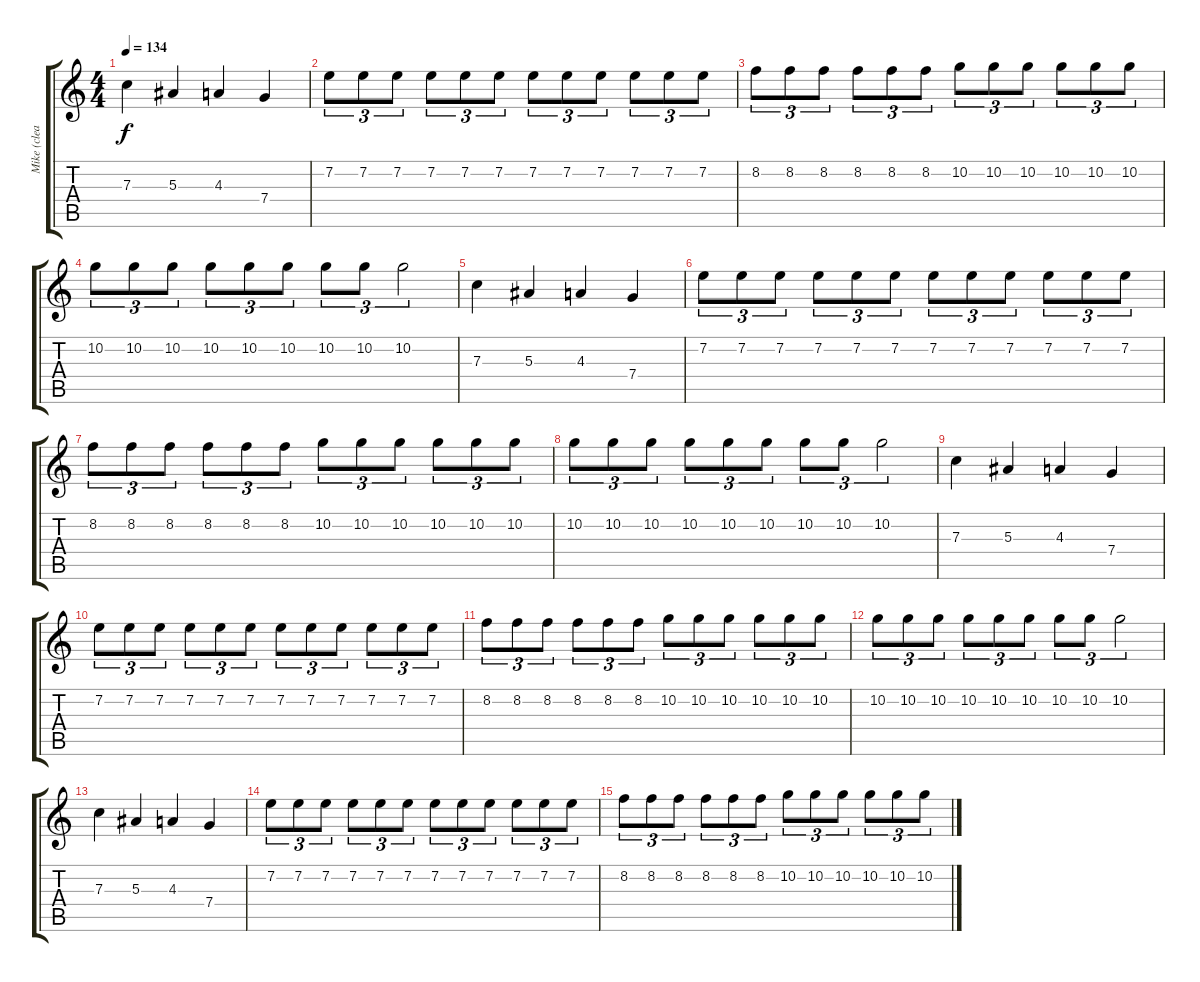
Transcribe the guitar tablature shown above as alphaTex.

\track ("Mike (clean/overdub)" "Mike (clea") {instrument acousticguitarsteel}
\staff {score tabs}
\tuning (D4 A3 F3 C3 G2 D2) {hide}
\ts (4 4)
\tempo 134
\clef g2
\ks c
7.3.4{dy f} 5.3.4 4.3.4 7.4.4 |
7.2.8{tu (3 2)} 7.2.8{tu (3 2)} 7.2.8{tu (3 2)} 7.2.8{tu (3 2)} 7.2.8{tu (3 2)} 7.2.8{tu (3 2)} 7.2.8{tu (3 2)} 7.2.8{tu (3 2)} 7.2.8{tu (3 2)} 7.2.8{tu (3 2)} 7.2.8{tu (3 2)} 7.2.8{tu (3 2)} |
8.2.8{tu (3 2)} 8.2.8{tu (3 2)} 8.2.8{tu (3 2)} 8.2.8{tu (3 2)} 8.2.8{tu (3 2)} 8.2.8{tu (3 2)} 10.2.8{tu (3 2)} 10.2.8{tu (3 2)} 10.2.8{tu (3 2)} 10.2.8{tu (3 2)} 10.2.8{tu (3 2)} 10.2.8{tu (3 2)} |
10.2.8{tu (3 2)} 10.2.8{tu (3 2)} 10.2.8{tu (3 2)} 10.2.8{tu (3 2)} 10.2.8{tu (3 2)} 10.2.8{tu (3 2)} 10.2.8{tu (3 2)} 10.2.8{tu (3 2)} 10.2.2{tu (3 2)} |
7.3.4 5.3.4 4.3.4 7.4.4 |
7.2.8{tu (3 2)} 7.2.8{tu (3 2)} 7.2.8{tu (3 2)} 7.2.8{tu (3 2)} 7.2.8{tu (3 2)} 7.2.8{tu (3 2)} 7.2.8{tu (3 2)} 7.2.8{tu (3 2)} 7.2.8{tu (3 2)} 7.2.8{tu (3 2)} 7.2.8{tu (3 2)} 7.2.8{tu (3 2)} |
8.2.8{tu (3 2)} 8.2.8{tu (3 2)} 8.2.8{tu (3 2)} 8.2.8{tu (3 2)} 8.2.8{tu (3 2)} 8.2.8{tu (3 2)} 10.2.8{tu (3 2)} 10.2.8{tu (3 2)} 10.2.8{tu (3 2)} 10.2.8{tu (3 2)} 10.2.8{tu (3 2)} 10.2.8{tu (3 2)} |
10.2.8{tu (3 2)} 10.2.8{tu (3 2)} 10.2.8{tu (3 2)} 10.2.8{tu (3 2)} 10.2.8{tu (3 2)} 10.2.8{tu (3 2)} 10.2.8{tu (3 2)} 10.2.8{tu (3 2)} 10.2.2{tu (3 2)} |
7.3.4 5.3.4 4.3.4 7.4.4 |
7.2.8{tu (3 2)} 7.2.8{tu (3 2)} 7.2.8{tu (3 2)} 7.2.8{tu (3 2)} 7.2.8{tu (3 2)} 7.2.8{tu (3 2)} 7.2.8{tu (3 2)} 7.2.8{tu (3 2)} 7.2.8{tu (3 2)} 7.2.8{tu (3 2)} 7.2.8{tu (3 2)} 7.2.8{tu (3 2)} |
8.2.8{tu (3 2)} 8.2.8{tu (3 2)} 8.2.8{tu (3 2)} 8.2.8{tu (3 2)} 8.2.8{tu (3 2)} 8.2.8{tu (3 2)} 10.2.8{tu (3 2)} 10.2.8{tu (3 2)} 10.2.8{tu (3 2)} 10.2.8{tu (3 2)} 10.2.8{tu (3 2)} 10.2.8{tu (3 2)} |
10.2.8{tu (3 2)} 10.2.8{tu (3 2)} 10.2.8{tu (3 2)} 10.2.8{tu (3 2)} 10.2.8{tu (3 2)} 10.2.8{tu (3 2)} 10.2.8{tu (3 2)} 10.2.8{tu (3 2)} 10.2.2{tu (3 2)} |
7.3.4 5.3.4 4.3.4 7.4.4 |
7.2.8{tu (3 2)} 7.2.8{tu (3 2)} 7.2.8{tu (3 2)} 7.2.8{tu (3 2)} 7.2.8{tu (3 2)} 7.2.8{tu (3 2)} 7.2.8{tu (3 2)} 7.2.8{tu (3 2)} 7.2.8{tu (3 2)} 7.2.8{tu (3 2)} 7.2.8{tu (3 2)} 7.2.8{tu (3 2)} |
8.2.8{tu (3 2)} 8.2.8{tu (3 2)} 8.2.8{tu (3 2)} 8.2.8{tu (3 2)} 8.2.8{tu (3 2)} 8.2.8{tu (3 2)} 10.2.8{tu (3 2)} 10.2.8{tu (3 2)} 10.2.8{tu (3 2)} 10.2.8{tu (3 2)} 10.2.8{tu (3 2)} 10.2.8{tu (3 2)}
